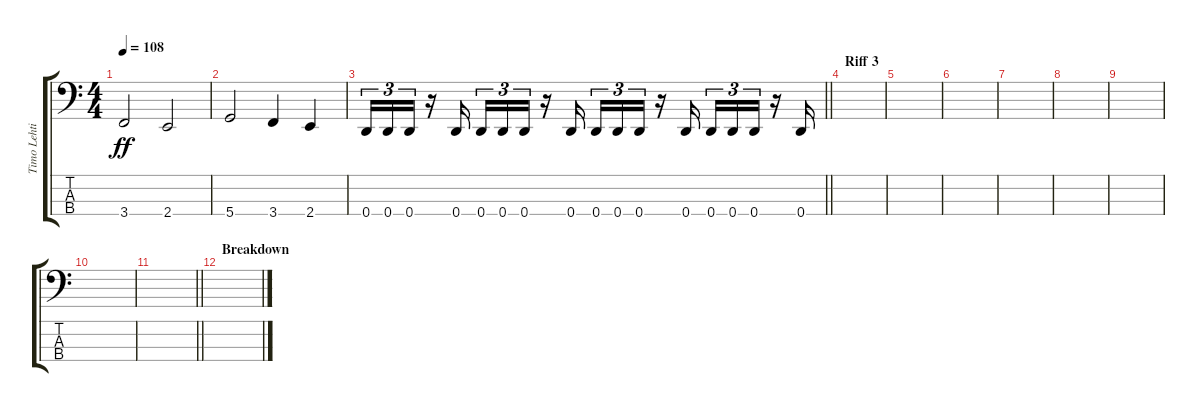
\track ("Timo Lehtinen" "Timo Lehti") {instrument electricbassfinger}
\staff {score tabs}
\tuning (F2 C2 G1 D1) {hide}
\ts (4 4)
\tempo 108
\clef f4
\ks c
3.4.2{dy ff} 2.4.2 |
5.4.2 3.4.4 2.4.4 |
\barLineRight lightlight
0.4.16{tu (3 2)} 0.4.16{tu (3 2)} 0.4.16{tu (3 2)} r.16 0.4.16 0.4.16{tu (3 2)} 0.4.16{tu (3 2)} 0.4.16{tu (3 2)} r.16 0.4.16 0.4.16{tu (3 2)} 0.4.16{tu (3 2)} 0.4.16{tu (3 2)} r.16 0.4.16 0.4.16{tu (3 2)} 0.4.16{tu (3 2)} 0.4.16{tu (3 2)} r.16 0.4.16 |
\section ("" "Riff 3")
|
|
|
|
|
|
|
\barLineRight lightlight
|
\section ("" "Breakdown")
